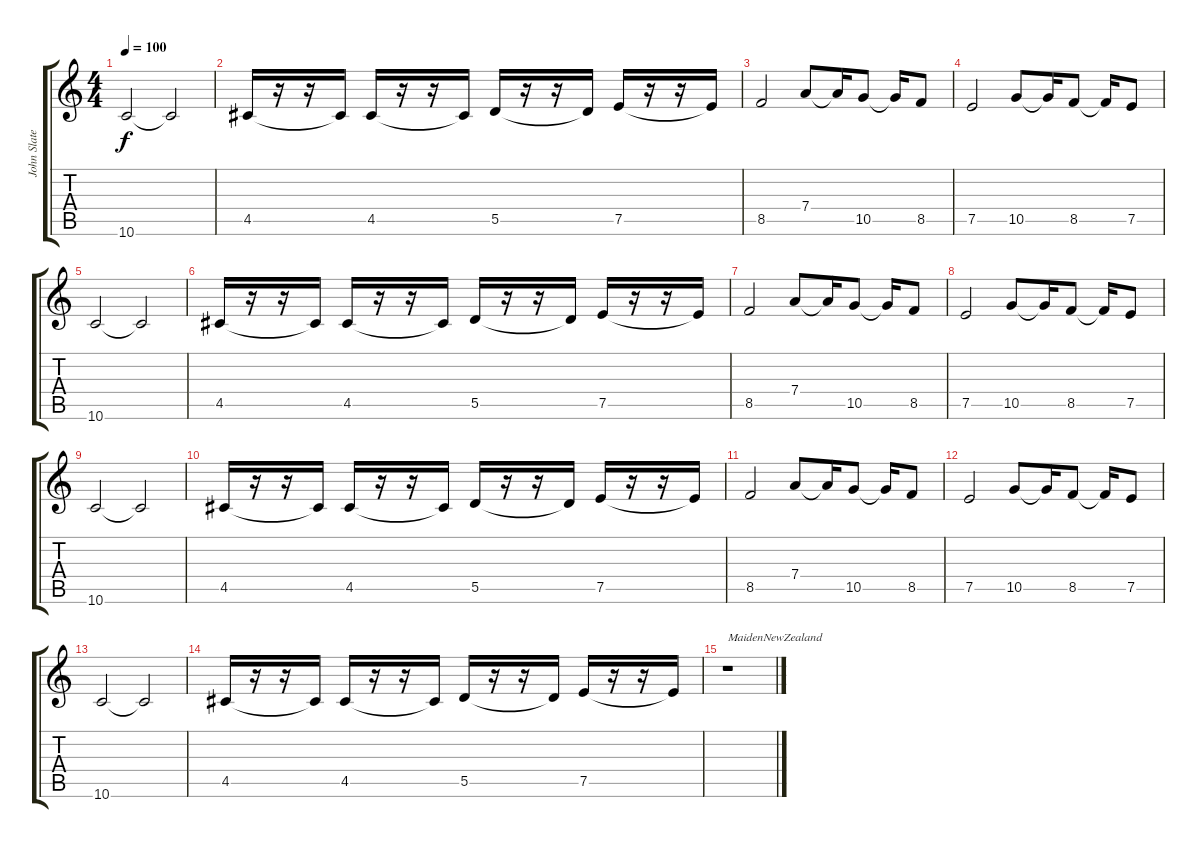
\track ("John Slater" "John Slate") {instrument distortionguitar}
\staff {score tabs}
\tuning (E4 B3 G3 D3 A2 D2) {hide}
\ts (4 4)
\tempo 100
\clef g2
\ks c
10.6.2{dy f} 10.6{t}.2 |
4.5.16 r.16 r.16 4.5{t}.16 4.5.16 r.16 r.16 4.5{t}.16 5.5.16 r.16 r.16 5.5{t}.16 7.5.16 r.16 r.16 7.5{t}.16 |
8.5.2 7.4.8 7.4{t}.16 10.5.8 10.5{t}.16 8.5.8 |
7.5.2 10.5.8 10.5{t}.16 8.5.8 8.5{t}.16 7.5.8 |
10.6.2 10.6{t}.2 |
4.5.16 r.16 r.16 4.5{t}.16 4.5.16 r.16 r.16 4.5{t}.16 5.5.16 r.16 r.16 5.5{t}.16 7.5.16 r.16 r.16 7.5{t}.16 |
8.5.2 7.4.8 7.4{t}.16 10.5.8 10.5{t}.16 8.5.8 |
7.5.2 10.5.8 10.5{t}.16 8.5.8 8.5{t}.16 7.5.8 |
10.6.2 10.6{t}.2 |
4.5.16 r.16 r.16 4.5{t}.16 4.5.16 r.16 r.16 4.5{t}.16 5.5.16 r.16 r.16 5.5{t}.16 7.5.16 r.16 r.16 7.5{t}.16 |
8.5.2 7.4.8 7.4{t}.16 10.5.8 10.5{t}.16 8.5.8 |
7.5.2 10.5.8 10.5{t}.16 8.5.8 8.5{t}.16 7.5.8 |
10.6.2 10.6{t}.2 |
4.5.16 r.16 r.16 4.5{t}.16 4.5.16 r.16 r.16 4.5{t}.16 5.5.16 r.16 r.16 5.5{t}.16 7.5.16 r.16 r.16 7.5{t}.16 |
r.1{txt "MaidenNewZealand"}
